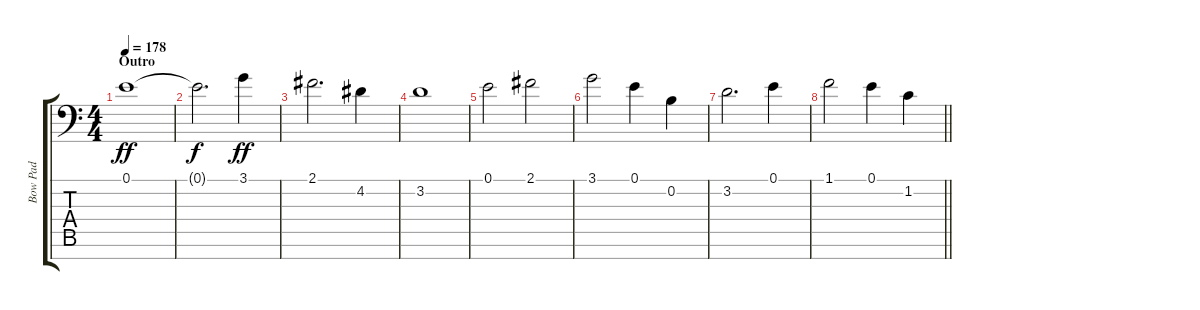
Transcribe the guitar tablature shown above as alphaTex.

\track ("Bow Pad" "Bow Pad") {instrument pad5bowed}
\staff {score tabs}
\tuning (E4 B3 G3 D3 A2 E2 C-1) {hide}
\ts (4 4)
\section ("" "Outro")
\tempo 178
\clef f4
\ks c
0.1.1{dy ff} |
0.1{t}.2{d dy f} 3.1.4{dy ff} |
2.1.2{d} 4.2.4 |
3.2.1 |
0.1.2 2.1.2 |
3.1.2 0.1.4 0.2.4 |
3.2.2{d} 0.1.4 |
\barLineRight lightlight
1.1.2 0.1.4 1.2.4
